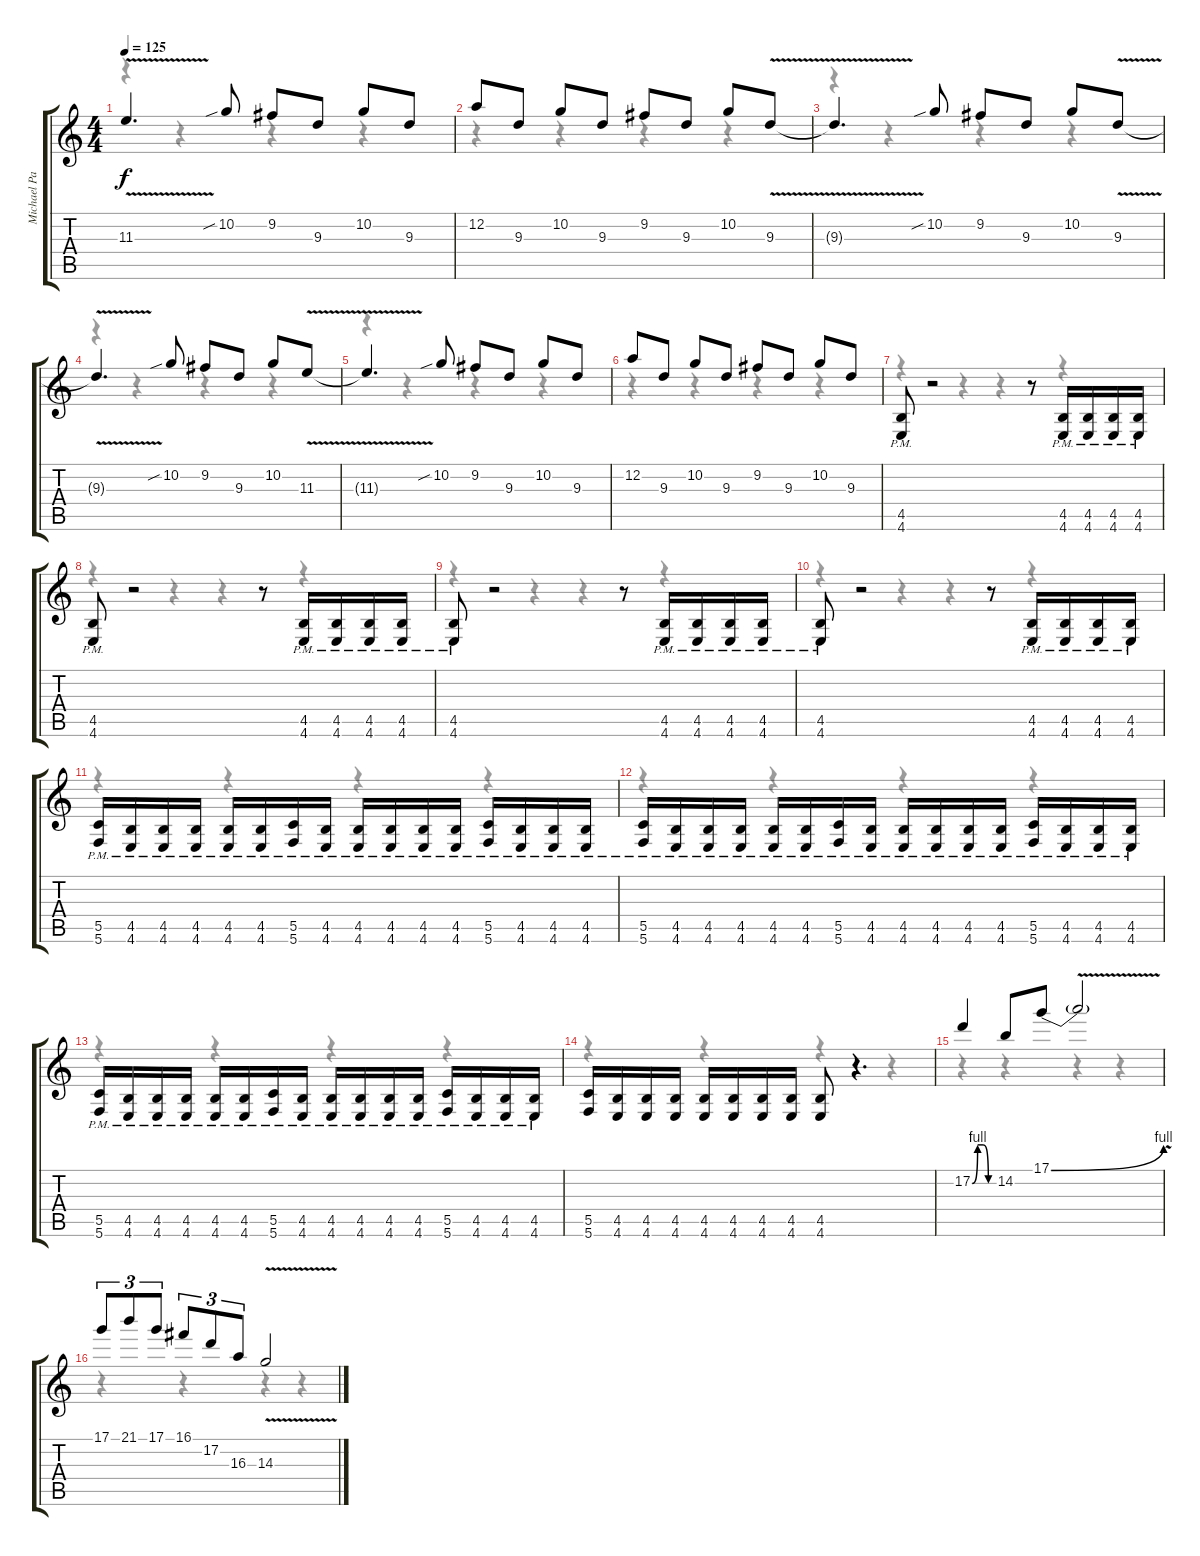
\track ("Michael Padge" "Michael Pa") {instrument distortionguitar}
\staff {score tabs}
\tuning (D4 A3 F3 C3 G2 C2) {hide}
\voice
\ts (4 4)
\tempo 125
\clef g2
\ks c
11.3{v t}.4{d dy f} 10.2{sib}.8 9.2.8 9.3.8 10.2.8 9.3.8 |
12.2.8 9.3.8 10.2.8 9.3.8 9.2.8 9.3.8 10.2.8 9.3{v}.8 |
9.3{v t}.4{d} 10.2{sib}.8 9.2.8 9.3.8 10.2.8 9.3{v}.8 |
9.3{v t}.4{d} 10.2{sib}.8 9.2.8 9.3.8 10.2.8 11.3{v}.8 |
11.3{v t}.4{d} 10.2{sib}.8 9.2.8 9.3.8 10.2.8 9.3.8 |
12.2.8 9.3.8 10.2.8 9.3.8 9.2.8 9.3.8 10.2.8 9.3.8 |
(4.5{pm} 4.6{pm}).8 r.2 r.8 (4.5{pm} 4.6{pm}).16 (4.5{pm} 4.6{pm}).16 (4.5{pm} 4.6{pm}).16 (4.5{pm} 4.6{pm}).16 |
(4.5{pm} 4.6{pm}).8 r.2 r.8 (4.5{pm} 4.6{pm}).16 (4.5{pm} 4.6{pm}).16 (4.5{pm} 4.6{pm}).16 (4.5{pm} 4.6{pm}).16 |
(4.5{pm} 4.6{pm}).8 r.2 r.8 (4.5{pm} 4.6{pm}).16 (4.5{pm} 4.6{pm}).16 (4.5{pm} 4.6{pm}).16 (4.5{pm} 4.6{pm}).16 |
(4.5{pm} 4.6{pm}).8 r.2 r.8 (4.5{pm} 4.6{pm}).16 (4.5{pm} 4.6{pm}).16 (4.5{pm} 4.6{pm}).16 (4.5{pm} 4.6{pm}).16 |
(5.5{pm} 5.6{pm}).16 (4.5{pm} 4.6{pm}).16 (4.5{pm} 4.6{pm}).16 (4.5{pm} 4.6{pm}).16 (4.5{pm} 4.6{pm}).16 (4.5{pm} 4.6{pm}).16 (5.5{pm} 5.6{pm}).16 (4.5{pm} 4.6{pm}).16 (4.5{pm} 4.6{pm}).16 (4.5{pm} 4.6{pm}).16 (4.5{pm} 4.6{pm}).16 (4.5{pm} 4.6{pm}).16 (5.5{pm} 5.6{pm}).16 (4.5{pm} 4.6{pm}).16 (4.5{pm} 4.6{pm}).16 (4.5{pm} 4.6{pm}).16 |
(5.5{pm} 5.6{pm}).16 (4.5{pm} 4.6{pm}).16 (4.5{pm} 4.6{pm}).16 (4.5{pm} 4.6{pm}).16 (4.5{pm} 4.6{pm}).16 (4.5{pm} 4.6{pm}).16 (5.5{pm} 5.6{pm}).16 (4.5{pm} 4.6{pm}).16 (4.5{pm} 4.6{pm}).16 (4.5{pm} 4.6{pm}).16 (4.5{pm} 4.6{pm}).16 (4.5{pm} 4.6{pm}).16 (5.5{pm} 5.6{pm}).16 (4.5{pm} 4.6{pm}).16 (4.5{pm} 4.6{pm}).16 (4.5{pm} 4.6{pm}).16 |
(5.5{pm} 5.6).16 (4.5{pm} 4.6).16 (4.5{pm} 4.6).16 (4.5{pm} 4.6).16 (4.5{pm} 4.6).16 (4.5{pm} 4.6).16 (5.5{pm} 5.6).16 (4.5{pm} 4.6).16 (4.5{pm} 4.6).16 (4.5{pm} 4.6).16 (4.5{pm} 4.6).16 (4.5{pm} 4.6).16 (5.5{pm} 5.6).16 (4.5{pm} 4.6).16 (4.5{pm} 4.6).16 (4.5{pm} 4.6).16 |
(5.5 5.6).16 (4.5 4.6).16 (4.5 4.6).16 (4.5 4.6).16 (4.5 4.6).16 (4.5 4.6).16 (4.5 4.6).16 (4.5 4.6).16 (4.5 4.6).8 r.4{d} |
17.2{be (custom 0 0 15 4 30 4 45 0 60 0)}.4 14.2.8 17.1{be (bend 0 0 60 4)}.8 17.1{v t}.2 |
17.1.8{tu (3 2)} 21.1.8{tu (3 2)} 17.1.8{tu (3 2)} 16.1.8{tu (3 2)} 17.2.8{tu (3 2)} 16.3.8{tu (3 2)} 14.3{v}.2
\voice
\clef g2
\ottava regular
\simile none
\ks c
r.4{dy f} r.4 r.4 r.4 |
r.4 r.4 r.4 r.4 |
r.4 r.4 r.4 r.4 |
r.4 r.4 r.4 r.4 |
r.4 r.4 r.4 r.4 |
r.4 r.4 r.4 r.4 |
r.4 r.4 r.4 r.4 |
r.4 r.4 r.4 r.4 |
r.4 r.4 r.4 r.4 |
r.4 r.4 r.4 r.4 |
r.4 r.4 r.4 r.4 |
r.4 r.4 r.4 r.4 |
r.4 r.4 r.4 r.4 |
r.4 r.4 r.4 r.4 |
r.4 r.4 r.4 r.4 |
r.4 r.4 r.4 r.4
